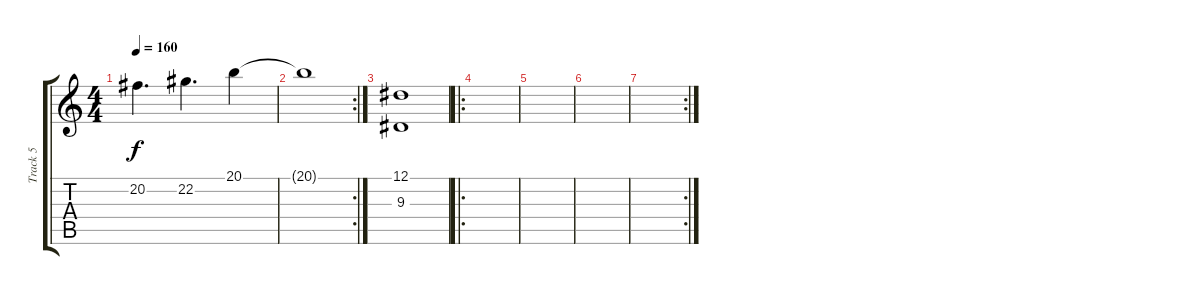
\track ("Track 5" "Track 5") {instrument stringensemble1}
\staff {score tabs}
\tuning (Eb4 Bb3 Gb3 Db3 Ab2 Db2) {hide}
\ts (4 4)
\tempo 160
\clef g2
\ks c
20.2.4{d dy f} 22.2.4{d} 20.1.4 |
\rc 2
20.1{t}.1 |
(12.1 9.3).1 |
\ro
|
|
|
\rc 2
